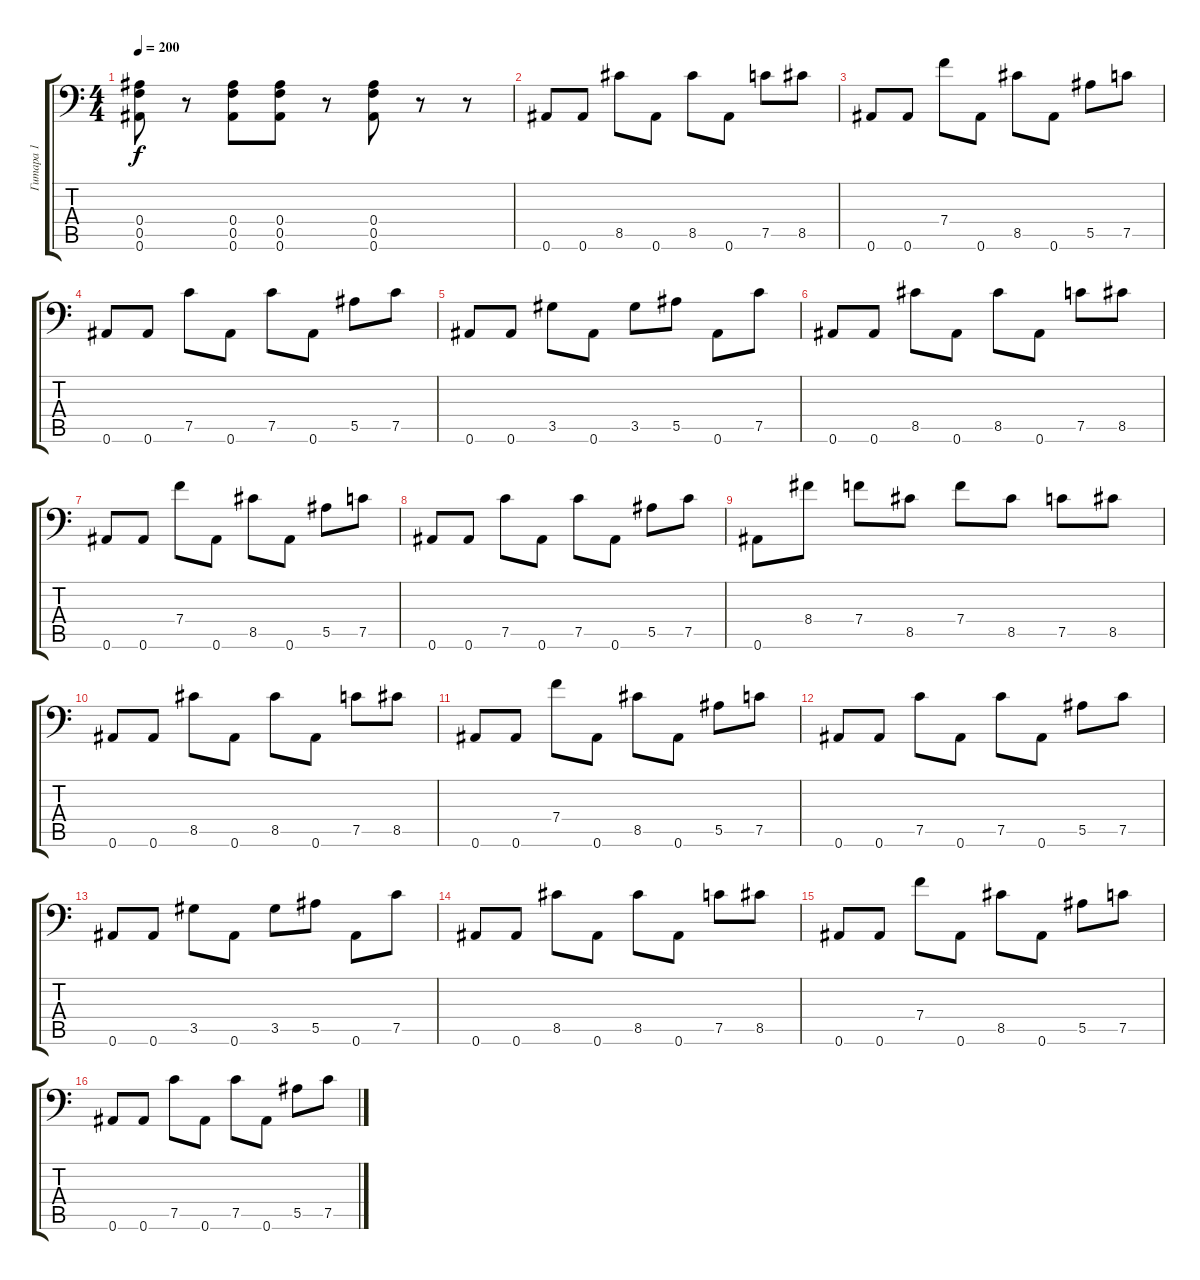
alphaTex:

\track ("Гитара 1" "Гитара 1") {instrument distortionguitar}
\staff {score tabs}
\tuning (C4 G3 Eb3 Bb2 F2 Bb1) {hide}
\ts (4 4)
\tempo 200
\clef f4
\ks c
(0.4 0.5 0.6).8{dy f} r.8 (0.4 0.5 0.6).8 (0.4 0.5 0.6).8 r.8 (0.4 0.5 0.6).8 r.8 r.8 |
0.6.8 0.6.8 8.5.8 0.6.8 8.5.8 0.6.8 7.5.8 8.5.8 |
0.6.8 0.6.8 7.4.8 0.6.8 8.5.8 0.6.8 5.5.8 7.5.8 |
0.6.8 0.6.8 7.5.8 0.6.8 7.5.8 0.6.8 5.5.8 7.5.8 |
0.6.8 0.6.8 3.5.8 0.6.8 3.5.8 5.5.8 0.6.8 7.5.8 |
0.6.8 0.6.8 8.5.8 0.6.8 8.5.8 0.6.8 7.5.8 8.5.8 |
0.6.8 0.6.8 7.4.8 0.6.8 8.5.8 0.6.8 5.5.8 7.5.8 |
0.6.8 0.6.8 7.5.8 0.6.8 7.5.8 0.6.8 5.5.8 7.5.8 |
0.6.8 8.4.8 7.4.8 8.5.8 7.4.8 8.5.8 7.5.8 8.5.8 |
0.6.8 0.6.8 8.5.8 0.6.8 8.5.8 0.6.8 7.5.8 8.5.8 |
0.6.8 0.6.8 7.4.8 0.6.8 8.5.8 0.6.8 5.5.8 7.5.8 |
0.6.8 0.6.8 7.5.8 0.6.8 7.5.8 0.6.8 5.5.8 7.5.8 |
0.6.8 0.6.8 3.5.8 0.6.8 3.5.8 5.5.8 0.6.8 7.5.8 |
0.6.8 0.6.8 8.5.8 0.6.8 8.5.8 0.6.8 7.5.8 8.5.8 |
0.6.8 0.6.8 7.4.8 0.6.8 8.5.8 0.6.8 5.5.8 7.5.8 |
0.6.8 0.6.8 7.5.8 0.6.8 7.5.8 0.6.8 5.5.8 7.5.8
